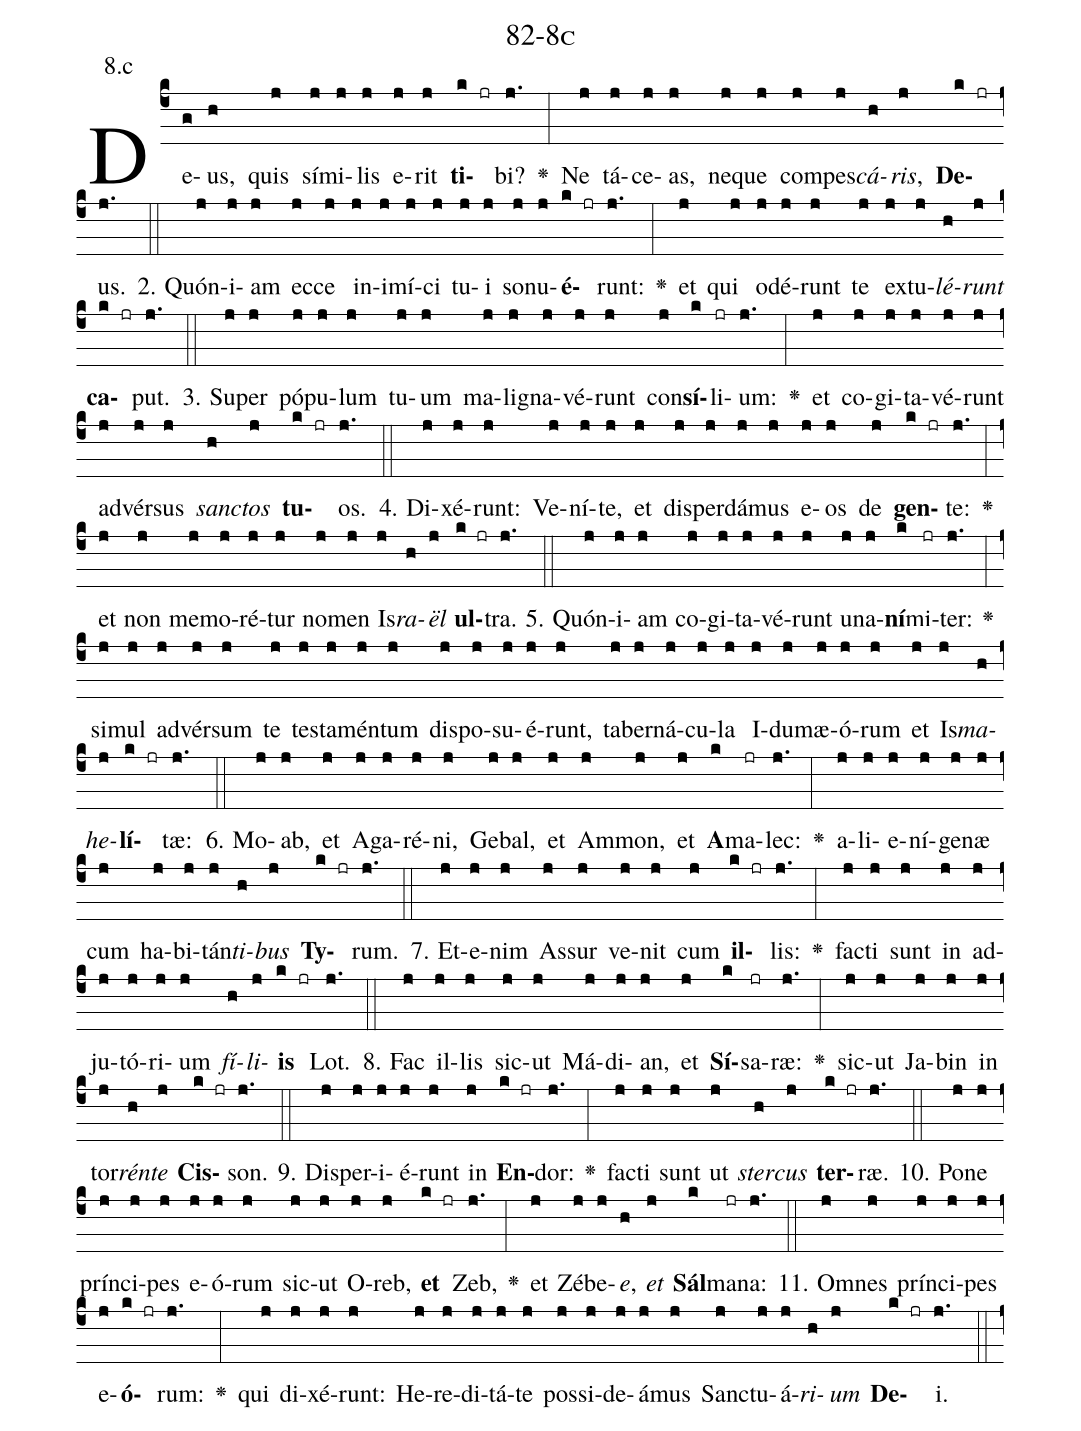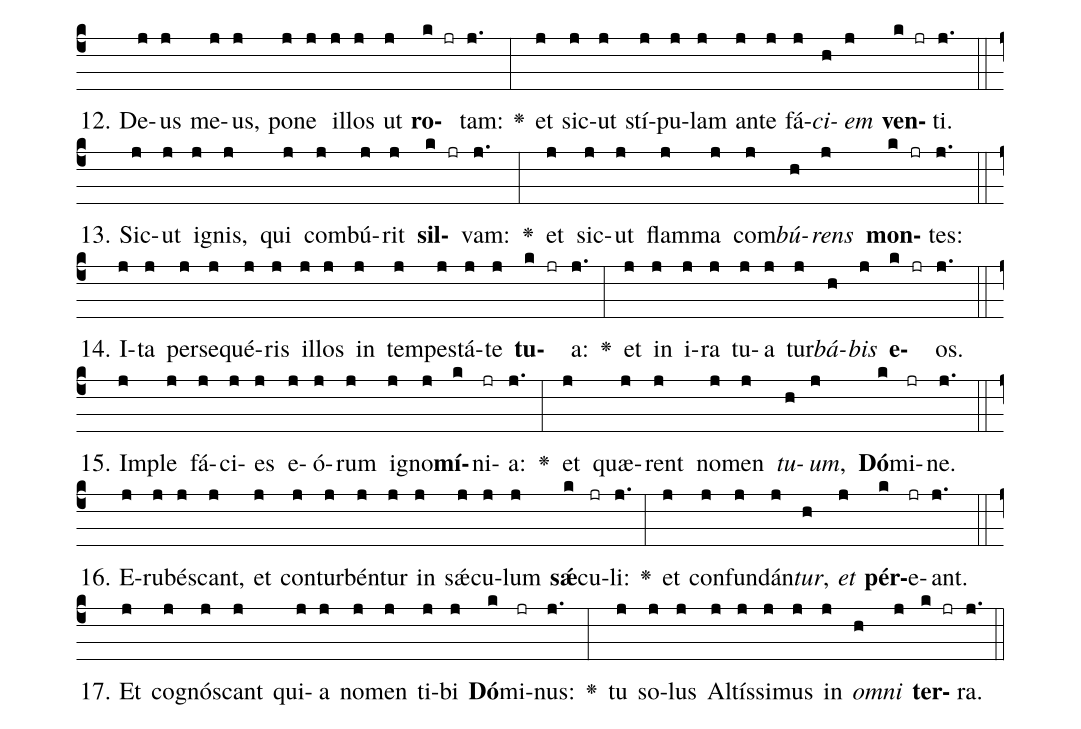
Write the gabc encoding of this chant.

name: 82-8c;
annotation: 8.c;
%%
(c4)De(g)us,(h) quis(j) sí(j)mi(j)lis(j) e(j)rit(j) <b>ti</b>(k jr)bi?(j.) <v>\greheightstar</v>(:) Ne(j) tá(j)ce(j)as,(j) ne(j)que(j) com(j)pes(j)<i>cá</i>(h)<i>ris</i>,(j) <b>De</b>(k jr)us.(j.) (::)
2. Quón(j)i(j)am(j) ec(j)ce(j) in(j)i(j)mí(j)ci(j) tu(j)i(j) so(j)nu(j)<b>é</b>(k jr)runt:(j.) <v>\greheightstar</v>(:) et(j) qui(j) o(j)dé(j)runt(j) te(j) ex(j)tu(j)<i>lé</i>(h)<i>runt</i>(j) <b>ca</b>(k jr)put.(j.) (::)
3. Su(j)per(j) pó(j)pu(j)lum(j) tu(j)um(j) ma(j)li(j)gna(j)vé(j)runt(j) con(j)<b>sí</b>(k)li(jr)um:(j.) <v>\greheightstar</v>(:) et(j) co(j)gi(j)ta(j)vé(j)runt(j) ad(j)vér(j)sus(j) <i>sanc</i>(h)<i>tos</i>(j) <b>tu</b>(k jr)os.(j.) (::)
4. Di(j)xé(j)runt:(j) Ve(j)ní(j)te,(j) et(j) dis(j)per(j)dá(j)mus(j) e(j)os(j) de(j) <b>gen</b>(k jr)te:(j.) <v>\greheightstar</v>(:) et(j) non(j) me(j)mo(j)ré(j)tur(j) no(j)men(j) Is(j)<i>ra</i>(h)<i>ël</i>(j) <b>ul</b>(k jr)tra.(j.) (::)
5. Quón(j)i(j)am(j) co(j)gi(j)ta(j)vé(j)runt(j) u(j)na(j)<b>ní</b>(k)mi(jr)ter:(j.) <v>\greheightstar</v>(:) si(j)mul(j) ad(j)vér(j)sum(j) te(j) tes(j)ta(j)mén(j)tum(j) dis(j)po(j)su(j)é(j)runt,(j) ta(j)ber(j)ná(j)cu(j)la(j) I(j)du(j)mæ(j)ó(j)rum(j) et(j) Is(j)<i>ma</i>(h)<i>he</i>(j)<b>lí</b>(k jr)tæ:(j.) (::)
6. Mo(j)ab,(j) et(j) A(j)ga(j)ré(j)ni,(j) Ge(j)bal,(j) et(j) Am(j)mon,(j) et(j) <b>A</b>(k)ma(jr)lec:(j.) <v>\greheightstar</v>(:) a(j)li(j)e(j)ní(j)ge(j)næ(j) cum(j) ha(j)bi(j)tán(j)<i>ti</i>(h)<i>bus</i>(j) <b>Ty</b>(k jr)rum.(j.) (::)
7. Et(j)e(j)nim(j) As(j)sur(j) ve(j)nit(j) cum(j) <b>il</b>(k jr)lis:(j.) <v>\greheightstar</v>(:) fac(j)ti(j) sunt(j) in(j) ad(j)ju(j)tó(j)ri(j)um(j) <i>fí</i>(h)<i>li</i>(j)<b>is</b>(k jr) Lot.(j.) (::)
8. Fac(j) il(j)lis(j) sic(j)ut(j) Má(j)di(j)an,(j) et(j) <b>Sí</b>(k)sa(jr)ræ:(j.) <v>\greheightstar</v>(:) sic(j)ut(j) Ja(j)bin(j) in(j) tor(j)<i>rén</i>(h)<i>te</i>(j) <b>Cis</b>(k jr)son.(j.) (::)
9. Dis(j)per(j)i(j)é(j)runt(j) in(j) <b>En</b>(k jr)dor:(j.) <v>\greheightstar</v>(:) fac(j)ti(j) sunt(j) ut(j) <i>ster</i>(h)<i>cus</i>(j) <b>ter</b>(k jr)ræ.(j.) (::)
10. Po(j)ne(j) prín(j)ci(j)pes(j) e(j)ó(j)rum(j) sic(j)ut(j) O(j)reb,(j) <b>et</b>(k jr) Zeb,(j.) <v>\greheightstar</v>(:) et(j) Zé(j)be(j)<i>e</i>,(h) <i>et</i>(j) <b>Sál</b>(k)ma(jr)na:(j.) (::)
11. Om(j)nes(j) prín(j)ci(j)pes(j) e(j)<b>ó</b>(k jr)rum:(j.) <v>\greheightstar</v>(:) qui(j) di(j)xé(j)runt:(j) He(j)re(j)di(j)tá(j)te(j) pos(j)si(j)de(j)á(j)mus(j) Sanc(j)tu(j)á(j)<i>ri</i>(h)<i>um</i>(j) <b>De</b>(k jr)i.(j.) (::)
12. De(j)us(j) me(j)us,(j) po(j)ne(j) il(j)los(j) ut(j) <b>ro</b>(k jr)tam:(j.) <v>\greheightstar</v>(:) et(j) sic(j)ut(j) stí(j)pu(j)lam(j) an(j)te(j) fá(j)<i>ci</i>(h)<i>em</i>(j) <b>ven</b>(k jr)ti.(j.) (::)
13. Sic(j)ut(j) i(j)gnis,(j) qui(j) com(j)bú(j)rit(j) <b>sil</b>(k jr)vam:(j.) <v>\greheightstar</v>(:) et(j) sic(j)ut(j) flam(j)ma(j) com(j)<i>bú</i>(h)<i>rens</i>(j) <b>mon</b>(k jr)tes:(j.) (::)
14. I(j)ta(j) per(j)se(j)qué(j)ris(j) il(j)los(j) in(j) tem(j)pes(j)tá(j)te(j) <b>tu</b>(k jr)a:(j.) <v>\greheightstar</v>(:) et(j) in(j) i(j)ra(j) tu(j)a(j) tur(j)<i>bá</i>(h)<i>bis</i>(j) <b>e</b>(k jr)os.(j.) (::)
15. Im(j)ple(j) fá(j)ci(j)es(j) e(j)ó(j)rum(j) i(j)gno(j)<b>mí</b>(k)ni(jr)a:(j.) <v>\greheightstar</v>(:) et(j) quæ(j)rent(j) no(j)men(j) <i>tu</i>(h)<i>um</i>,(j) <b>Dó</b>(k)mi(jr)ne.(j.) (::)
16. E(j)ru(j)bés(j)cant,(j) et(j) con(j)tur(j)bén(j)tur(j) in(j) sǽ(j)cu(j)lum(j) <b>sǽ</b>(k)cu(jr)li:(j.) <v>\greheightstar</v>(:) et(j) con(j)fun(j)dán(j)<i>tur</i>,(h) <i>et</i>(j) <b>pér</b>(k)e(jr)ant.(j.) (::)
17. Et(j) co(j)gnós(j)cant(j) qui(j)a(j) no(j)men(j) ti(j)bi(j) <b>Dó</b>(k)mi(jr)nus:(j.) <v>\greheightstar</v>(:) tu(j) so(j)lus(j) Al(j)tís(j)si(j)mus(j) in(j) <i>om</i>(h)<i>ni</i>(j) <b>ter</b>(k jr)ra.(j.) (::)
